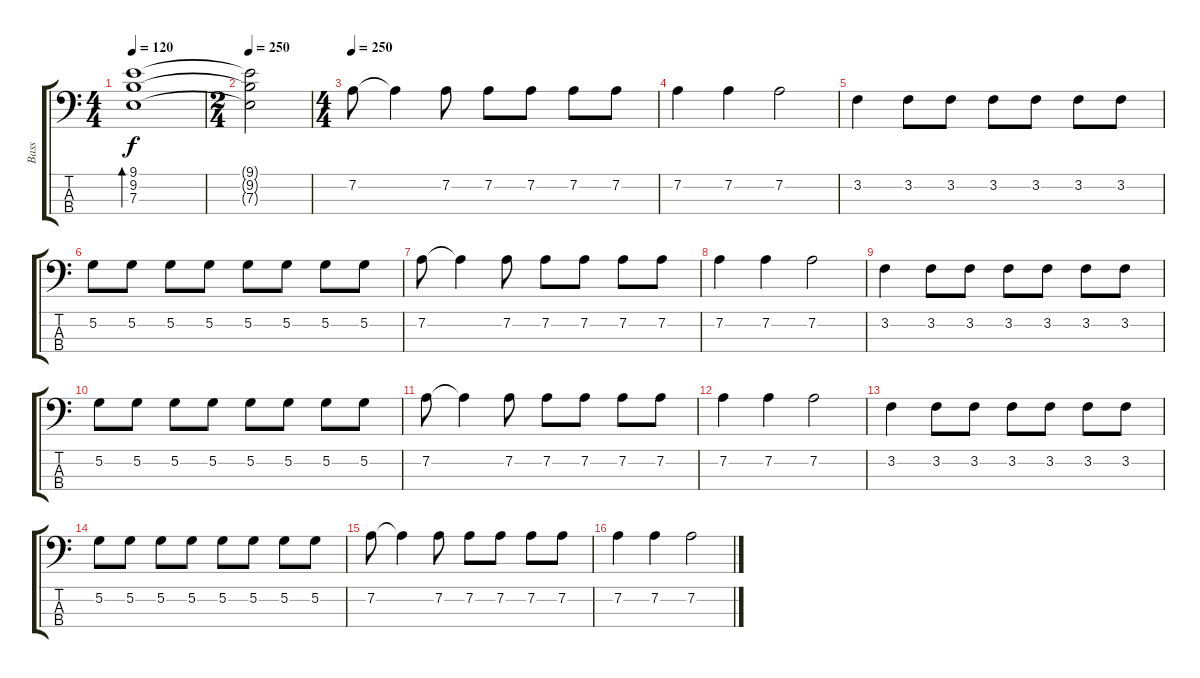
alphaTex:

\track ("Bass" "Bass") {instrument electricbassfinger}
\staff {score tabs}
\tuning (G2 D2 A1 E1) {hide}
\ts (4 4)
\tempo 120
\clef f4
\ks c
(9.1 9.2 7.3).1{bd 480 dy f} |
\ts (2 4)
\tempo 250
(9.1{t} 9.2{t} 7.3{t}).2 |
\ts (4 4)
\tempo 250
7.2.8 7.2{t}.4 7.2.8 7.2.8 7.2.8 7.2.8 7.2.8 |
7.2.4 7.2.4 7.2.2 |
3.2.4 3.2.8 3.2.8 3.2.8 3.2.8 3.2.8 3.2.8 |
5.2.8 5.2.8 5.2.8 5.2.8 5.2.8 5.2.8 5.2.8 5.2.8 |
7.2.8 7.2{t}.4 7.2.8 7.2.8 7.2.8 7.2.8 7.2.8 |
7.2.4 7.2.4 7.2.2 |
3.2.4 3.2.8 3.2.8 3.2.8 3.2.8 3.2.8 3.2.8 |
5.2.8 5.2.8 5.2.8 5.2.8 5.2.8 5.2.8 5.2.8 5.2.8 |
7.2.8 7.2{t}.4 7.2.8 7.2.8 7.2.8 7.2.8 7.2.8 |
7.2.4 7.2.4 7.2.2 |
3.2.4 3.2.8 3.2.8 3.2.8 3.2.8 3.2.8 3.2.8 |
5.2.8 5.2.8 5.2.8 5.2.8 5.2.8 5.2.8 5.2.8 5.2.8 |
7.2.8 7.2{t}.4 7.2.8 7.2.8 7.2.8 7.2.8 7.2.8 |
7.2.4 7.2.4 7.2.2
